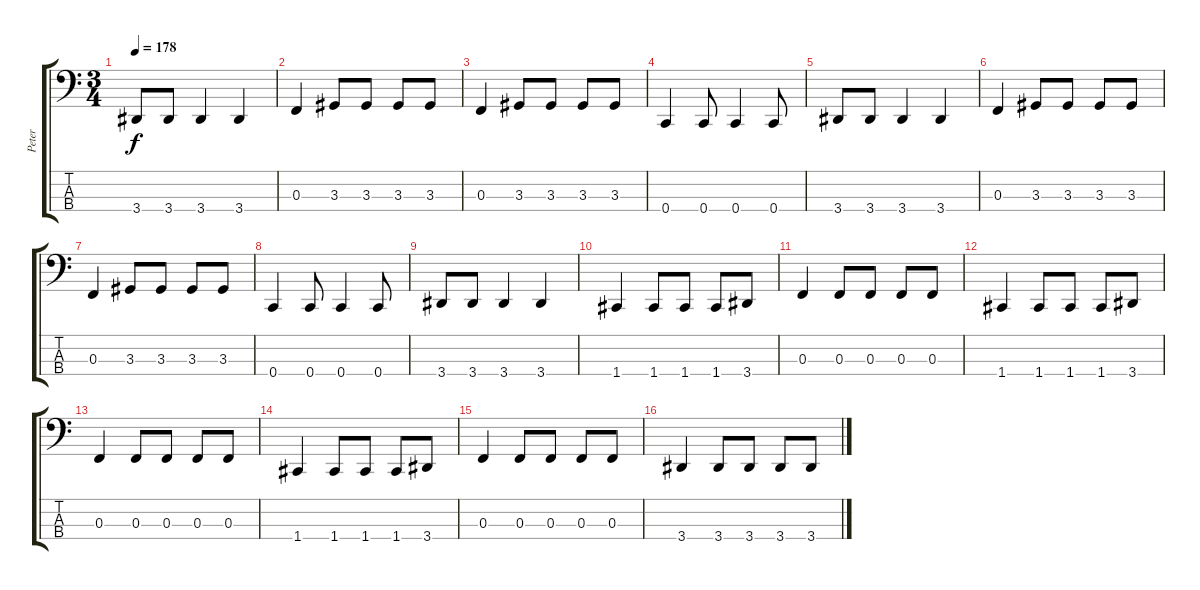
\track ("Peter" "Peter") {instrument slapbass1}
\staff {score tabs}
\tuning (Eb2 Bb1 F1 C1) {hide}
\ts (3 4)
\tempo 178
\clef f4
\ks c
3.4.8{dy f} 3.4.8 3.4.4 3.4.4 |
0.3.4 3.3.8 3.3.8 3.3.8 3.3.8 |
0.3.4 3.3.8 3.3.8 3.3.8 3.3.8 |
0.4.4 0.4.8 0.4.4 0.4.8 |
3.4.8 3.4.8 3.4.4 3.4.4 |
0.3.4 3.3.8 3.3.8 3.3.8 3.3.8 |
0.3.4 3.3.8 3.3.8 3.3.8 3.3.8 |
0.4.4 0.4.8 0.4.4 0.4.8 |
3.4.8 3.4.8 3.4.4 3.4.4 |
1.4.4 1.4.8 1.4.8 1.4.8 3.4.8 |
0.3.4 0.3.8 0.3.8 0.3.8 0.3.8 |
1.4.4 1.4.8 1.4.8 1.4.8 3.4.8 |
0.3.4 0.3.8 0.3.8 0.3.8 0.3.8 |
1.4.4 1.4.8 1.4.8 1.4.8 3.4.8 |
0.3.4 0.3.8 0.3.8 0.3.8 0.3.8 |
3.4.4 3.4.8 3.4.8 3.4.8 3.4.8
